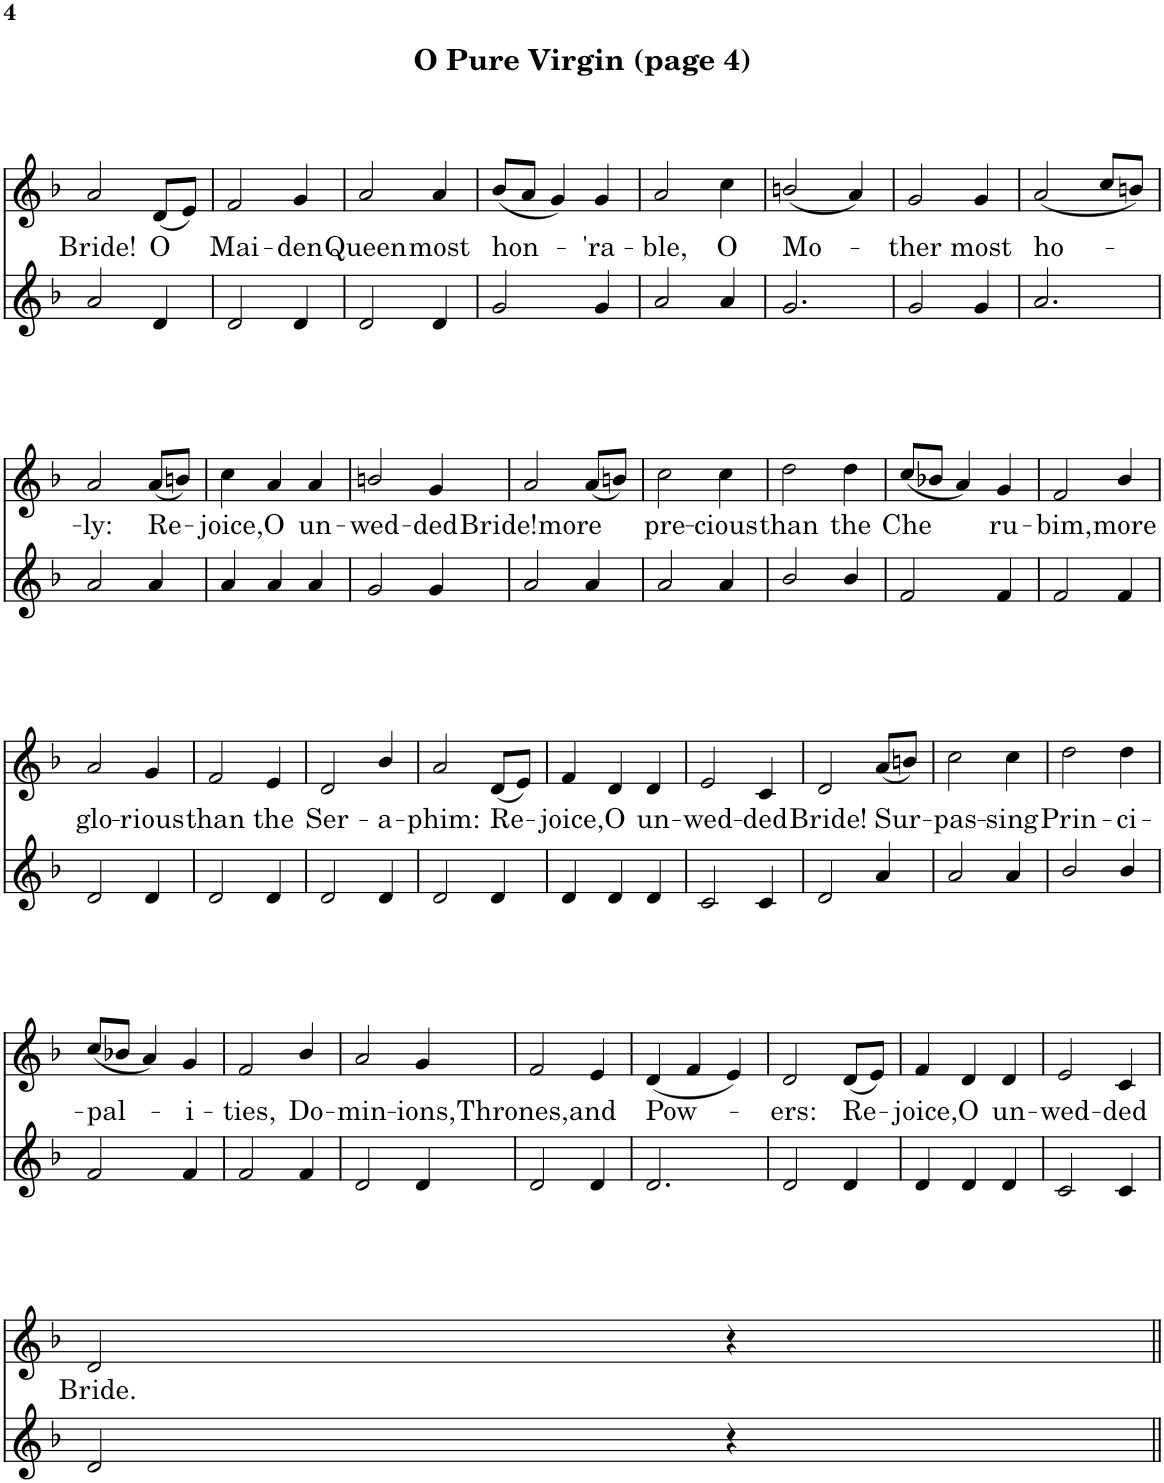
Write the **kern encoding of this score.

**kern	**kern	**text
*part2	*part1	*part1
*staff2	*staff1	*staff1
*I"Instrument 2	*I"Instrument 1	*
!!LO:PB:g=z
*clefG2	*clefG2	*
*k[b-]	*k[b-]	*
*F:	*F:	*
*M3/4	*M3/4	*
=101	=101	=101
!	!	!LO:LY:b
2a/	2a/	Bride!
!	!	!LO:LY:b
4d/	(<8d/L	O
.	8e/J)	.
=102	=102	=102
!	!	!LO:LY:b
2d/	2f/	Mai-
!	!	!LO:LY:b
4d/	4g/	-den
=103	=103	=103
!	!	!LO:LY:b
2d/	2a/	Queen
!	!	!LO:LY:b
4d/	4a/	most
=104	=104	=104
!	!	!LO:LY:b
2g/	(<8b-/L	hon-
.	8a/J	.
.	4g/)	.
!	!	!LO:LY:b
4g/	4g/	-'ra-
=105	=105	=105
!	!	!LO:LY:b
2a/	2a/	-ble,
!	!	!LO:LY:b
4a/	4cc\	O
=106	=106	=106
!	!	!LO:LY:b
2.g/	(<2bn/	Mo-
.	4a/)	.
=107	=107	=107
!	!	!LO:LY:b
2g/	2g/	-ther
!	!	!LO:LY:b
4g/	4g/	most
=108	=108	=108
!	!	!LO:LY:b
2.a/	(<2a/	ho-
.	8cc/L	.
.	8bn/J)	.
!!LO:LB:g=z
=109	=109	=109
!	!	!LO:LY:b
2a/	2a/	-ly:
!	!	!LO:LY:b
4a/	(<8a/L	Re-
.	8bn/J)	.
=110	=110	=110
!	!	!LO:LY:b
4a/	4cc\	-joice,
!	!	!LO:LY:b
4a/	4a/	O
!	!	!LO:LY:b
4a/	4a/	un-
=111	=111	=111
!	!	!LO:LY:b
2g/	2bn/	-wed-
!	!	!LO:LY:b
4g/	4g/	-ded
=112	=112	=112
!	!	!LO:LY:b
2a/	2a/	Bride!more
4a/	(<8a/L	.
.	8bn/J)	.
=113	=113	=113
!	!	!LO:LY:b
2a/	2cc\	pre-
!	!	!LO:LY:b
4a/	4cc\	-cious
=114	=114	=114
!	!	!LO:LY:b
2b-/	2dd\	than
!	!	!LO:LY:b
4b-/	4dd\	the
=115	=115	=115
!	!	!LO:LY:b
2f/	(<8cc/L	Che
.	8b-X/J	.
.	4a/)	.
!	!	!LO:LY:b
4f/	4g/	ru-
=116	=116	=116
!	!	!LO:LY:b
2f/	2f/	-bim,
!	!	!LO:LY:b
4f/	4b-/	more
!!LO:LB:g=z
=117	=117	=117
!	!	!LO:LY:b
2d/	2a/	glo-
!	!	!LO:LY:b
4d/	4g/	-rious
=118	=118	=118
!	!	!LO:LY:b
2d/	2f/	than
!	!	!LO:LY:b
4d/	4e/	the
=119	=119	=119
!	!	!LO:LY:b
2d/	2d/	Ser-
!	!	!LO:LY:b
4d/	4b-/	-a-
=120	=120	=120
!	!	!LO:LY:b
2d/	2a/	-phim:
!	!	!LO:LY:b
4d/	(<8d/L	Re-
.	8e/J)	.
=121	=121	=121
!	!	!LO:LY:b
4d/	4f/	-joice,
!	!	!LO:LY:b
4d/	4d/	O
!	!	!LO:LY:b
4d/	4d/	un-
=122	=122	=122
!	!	!LO:LY:b
2c/	2e/	-wed-
!	!	!LO:LY:b
4c/	4c/	-ded
=123	=123	=123
!	!	!LO:LY:b
2d/	2d/	Bride!
!	!	!LO:LY:b
4a/	(<8a/L	Sur-
.	8bn/J)	.
=124	=124	=124
!	!	!LO:LY:b
2a/	2cc\	-pas-
!	!	!LO:LY:b
4a/	4cc\	-sing
=125	=125	=125
!	!	!LO:LY:b
2b-/	2dd\	Prin-
!	!	!LO:LY:b
4b-/	4dd\	-ci-
!!LO:LB:g=z
=126	=126	=126
!	!	!LO:LY:b
2f/	(<8cc/L	-pal-
.	8b-X/J	.
.	4a/)	.
!	!	!LO:LY:b
4f/	4g/	-i-
=127	=127	=127
!	!	!LO:LY:b
2f/	2f/	-ties,
!	!	!LO:LY:b
4f/	4b-/	Do-
=128	=128	=128
!	!	!LO:LY:b
2d/	2a/	-min-
!	!	!LO:LY:b
4d/	4g/	-ions,
=129	=129	=129
!	!	!LO:LY:b
2d/	2f/	Thrones,and
4d/	4e/	.
=130	=130	=130
!	!	!LO:LY:b
2.d/	(<4d/	Pow-
.	4f/	.
.	4e/)	.
=131	=131	=131
!	!	!LO:LY:b
2d/	2d/	-ers:
!	!	!LO:LY:b
4d/	(<8d/L	Re-
.	8e/J)	.
=132	=132	=132
!	!	!LO:LY:b
4d/	4f/	-joice,
!	!	!LO:LY:b
4d/	4d/	O
!	!	!LO:LY:b
4d/	4d/	un-
=133	=133	=133
!	!	!LO:LY:b
2c/	2e/	-wed-
!	!	!LO:LY:b
4c/	4c/	-ded
!!LO:LB:g=z
=134	=134	=134
!	!	!LO:LY:b
2d/	2d/	Bride.
4r	4r	.
=||	=||	=||
*-	*-	*-
